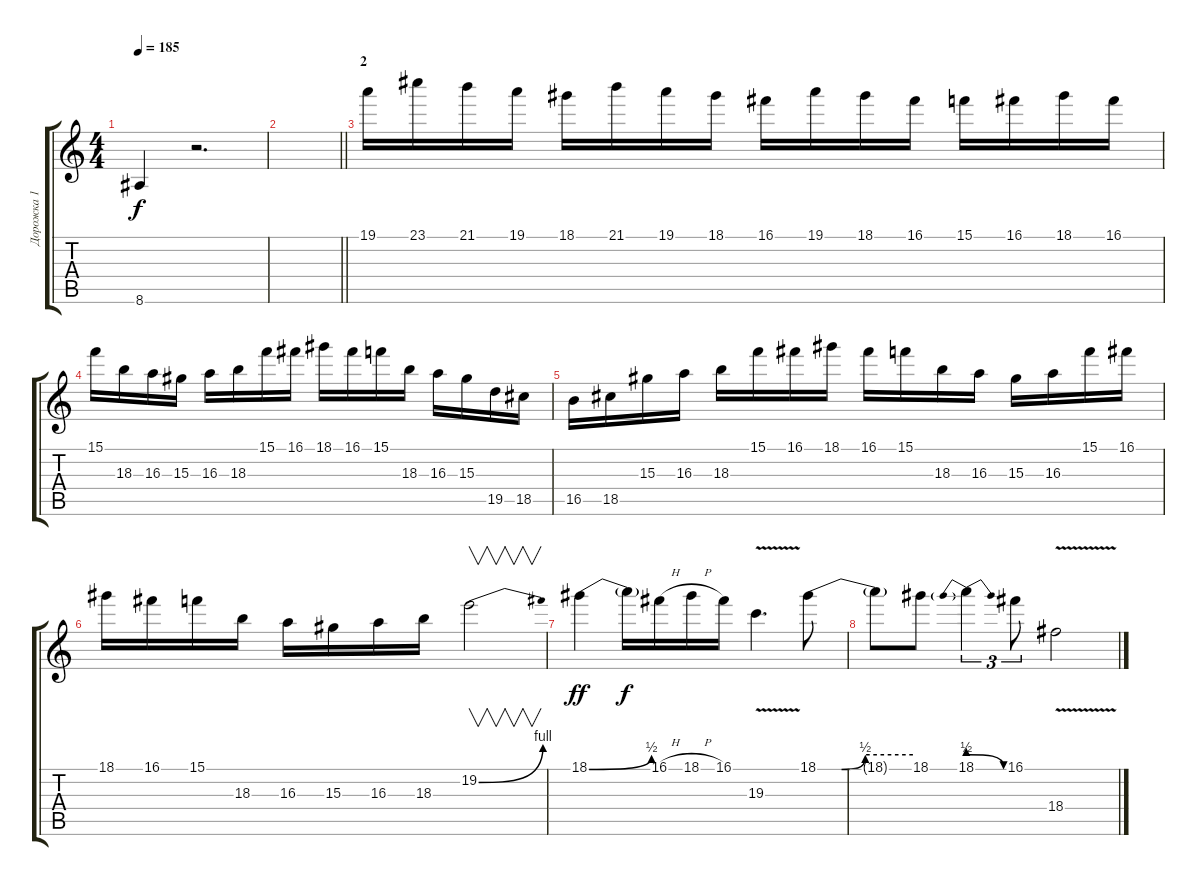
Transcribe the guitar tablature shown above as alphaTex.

\track ("Дорожка 1" "Дорожка 1") {instrument overdrivenguitar}
\staff {score tabs}
\tuning (D4 A3 F3 C3 G2 D2) {hide}
\ts (4 4)
\tempo 185
\clef g2
\ks c
8.6{t}.4{dy f} r.2{d} |
\barLineRight lightlight
|
\section ("" "2")
19.1.16 23.1.16 21.1.16 19.1.16 18.1.16 21.1.16 19.1.16 18.1.16 16.1.16 19.1.16 18.1.16 16.1.16 15.1.16 16.1.16 18.1.16 16.1.16 |
15.1.16 18.3.16 16.3.16 15.3.16 16.3.16 18.3.16 15.1.16 16.1.16 18.1.16 16.1.16 15.1.16 18.3.16 16.3.16 15.3.16 19.5.16 18.5.16 |
16.5.16 18.5.16 15.3.16 16.3.16 18.3.16 15.1.16 16.1.16 18.1.16 16.1.16 15.1.16 18.3.16 16.3.16 15.3.16 16.3.16 15.1.16 16.1.16 |
18.1.16 16.1.16 15.1.16 18.3.16 16.3.16 15.3.16 16.3.16 18.3.16 19.2{be (bend 0 0 60 4)}.2{v} |
18.1{be (bend 0 0 60 2)}.4{dy ff} 18.1{t}.16{dy f} 16.1{h}.16 18.1{h}.16 16.1.16 19.3{v}.4{d} 18.1{be (custom 0 0 15 0 30 2 60 2)}.8 |
18.1{t}.8 18.1.8 18.1{be (prebendrelease 0 2 60 0)}.4{tu (3 2)} 16.1.8{tu (3 2)} 18.4{v}.2
